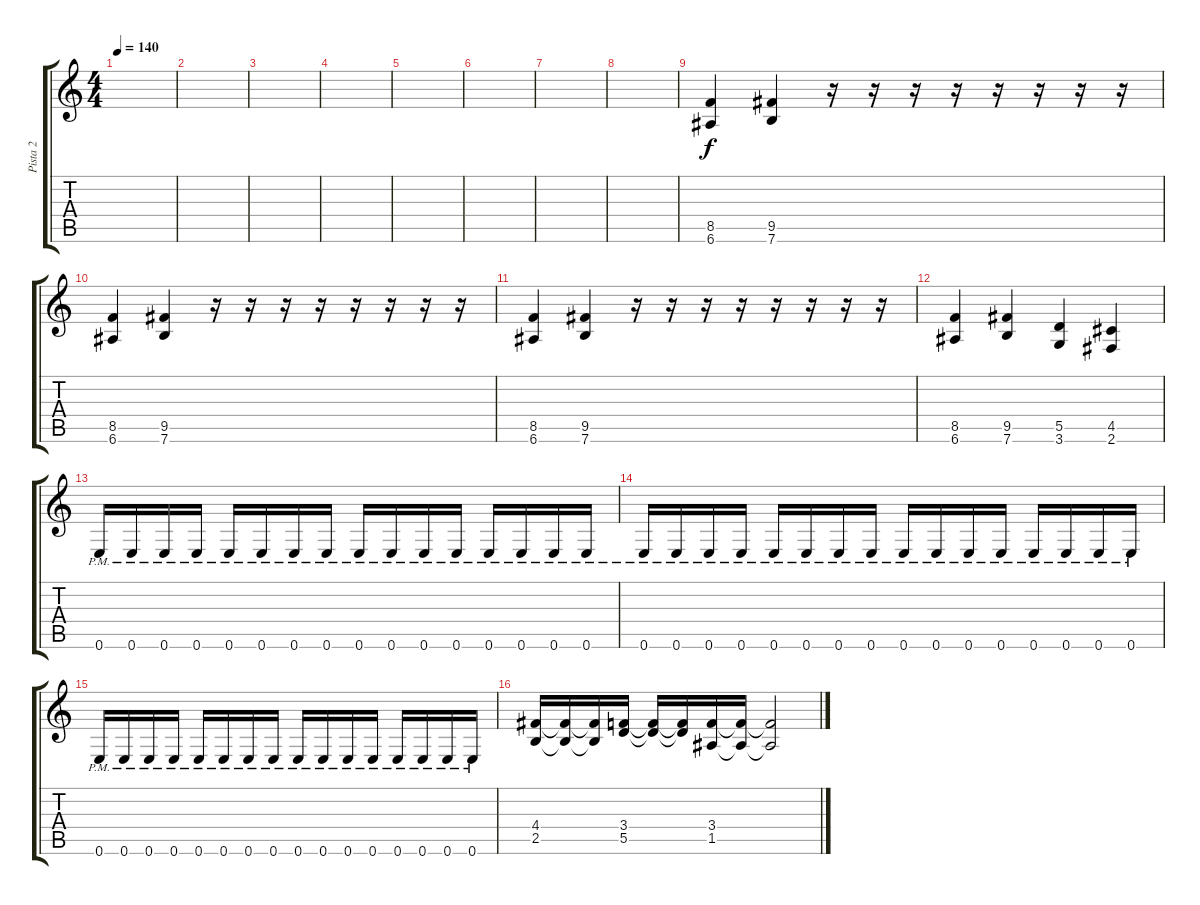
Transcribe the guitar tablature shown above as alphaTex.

\track ("Pista 2" "Pista 2") {instrument overdrivenguitar}
\staff {score tabs}
\tuning (E4 B3 G3 D3 A2 E2) {hide}
\ts (4 4)
\tempo 140
\clef g2
\ks c
|
|
|
|
|
|
|
|
(8.5 6.6).4 (9.5 7.6).4 r.16 r.16 r.16 r.16 r.16 r.16 r.16 r.16 |
(8.5 6.6).4 (9.5 7.6).4 r.16 r.16 r.16 r.16 r.16 r.16 r.16 r.16 |
(8.5 6.6).4 (9.5 7.6).4 r.16 r.16 r.16 r.16 r.16 r.16 r.16 r.16 |
(8.5 6.6).4 (9.5 7.6).4 (5.5 3.6).4 (4.5 2.6).4 |
0.6{pm}.16 0.6{pm}.16 0.6{pm}.16 0.6{pm}.16 0.6{pm}.16 0.6{pm}.16 0.6{pm}.16 0.6{pm}.16 0.6{pm}.16 0.6{pm}.16 0.6{pm}.16 0.6{pm}.16 0.6{pm}.16 0.6{pm}.16 0.6{pm}.16 0.6{pm}.16 |
0.6{pm}.16 0.6{pm}.16 0.6{pm}.16 0.6{pm}.16 0.6{pm}.16 0.6{pm}.16 0.6{pm}.16 0.6{pm}.16 0.6{pm}.16 0.6{pm}.16 0.6{pm}.16 0.6{pm}.16 0.6{pm}.16 0.6{pm}.16 0.6{pm}.16 0.6{pm}.16 |
0.6{pm}.16 0.6{pm}.16 0.6{pm}.16 0.6{pm}.16 0.6{pm}.16 0.6{pm}.16 0.6{pm}.16 0.6{pm}.16 0.6{pm}.16 0.6{pm}.16 0.6{pm}.16 0.6{pm}.16 0.6{pm}.16 0.6{pm}.16 0.6{pm}.16 0.6{pm}.16 |
(4.4 2.5).16 (4.4{t} 2.5{t}).16 (4.4{t} 2.5{t}).16 (3.4 5.5).16 (3.4{t} 5.5{t}).16 (3.4{t} 5.5{t}).16 (3.4 1.5).16 (3.4{t} 1.5{t}).16 (3.4{t} 1.5{t}).2
